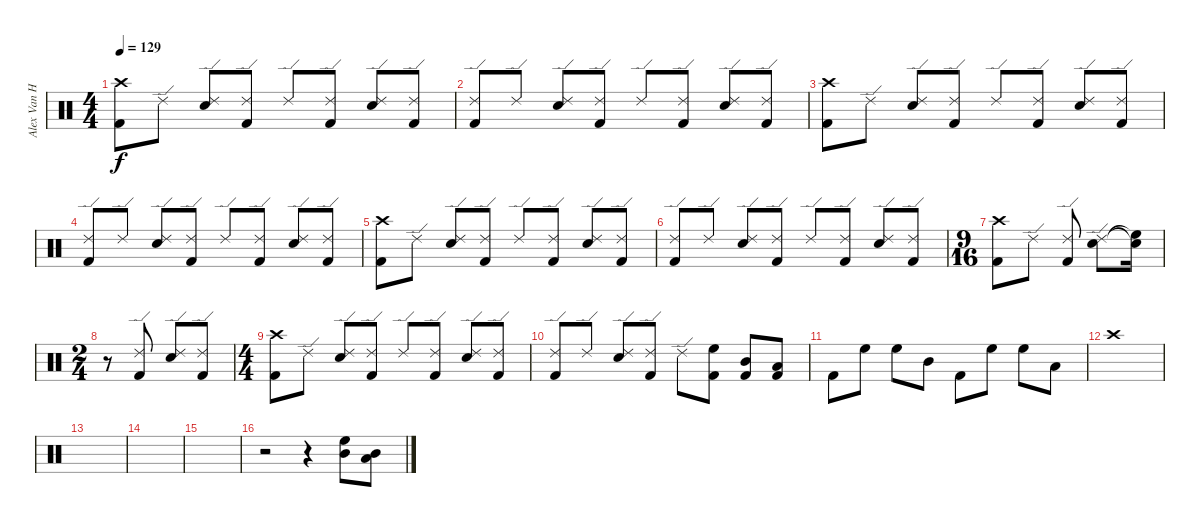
\track ("Alex Van Halen" "Alex Van H") {instrument percussion}
\staff {score}
\articulation defaults
\ts (4 4)
\tempo 129
\clef neutral
\ks c
("Crash high (hit)" "Kick (hit) 2").8{dy f} "Ride (edge) 2".8 ("Ride (edge) 2" "Snare (hit) 2").8 ("Ride (edge) 2" "Kick (hit) 2").8 "Ride (edge) 2".8 ("Ride (edge) 2" "Kick (hit) 2").8 ("Ride (edge) 2" "Snare (hit) 2").8 ("Ride (edge) 2" "Kick (hit) 2").8 |
("Ride (edge) 2" "Kick (hit) 2").8 "Ride (edge) 2".8 ("Ride (edge) 2" "Snare (hit) 2").8 ("Ride (edge) 2" "Kick (hit) 2").8 "Ride (edge) 2".8 ("Ride (edge) 2" "Kick (hit) 2").8 ("Ride (edge) 2" "Snare (hit) 2").8 ("Ride (edge) 2" "Kick (hit) 2").8 |
("Crash high (hit)" "Kick (hit) 2").8 "Ride (edge) 2".8 ("Ride (edge) 2" "Snare (hit) 2").8 ("Ride (edge) 2" "Kick (hit) 2").8 "Ride (edge) 2".8 ("Ride (edge) 2" "Kick (hit) 2").8 ("Ride (edge) 2" "Snare (hit) 2").8 ("Ride (edge) 2" "Kick (hit) 2").8 |
("Ride (edge) 2" "Kick (hit) 2").8 "Ride (edge) 2".8 ("Ride (edge) 2" "Snare (hit) 2").8 ("Ride (edge) 2" "Kick (hit) 2").8 "Ride (edge) 2".8 ("Ride (edge) 2" "Kick (hit) 2").8 ("Ride (edge) 2" "Snare (hit) 2").8 ("Ride (edge) 2" "Kick (hit) 2").8 |
("Crash high (hit)" "Kick (hit) 2").8 "Ride (edge) 2".8 ("Ride (edge) 2" "Snare (hit) 2").8 ("Ride (edge) 2" "Kick (hit) 2").8 "Ride (edge) 2".8 ("Ride (edge) 2" "Kick (hit) 2").8 ("Ride (edge) 2" "Snare (hit) 2").8 ("Ride (edge) 2" "Kick (hit) 2").8 |
("Ride (edge) 2" "Kick (hit) 2").8 "Ride (edge) 2".8 ("Ride (edge) 2" "Snare (hit) 2").8 ("Ride (edge) 2" "Kick (hit) 2").8 "Ride (edge) 2".8 ("Ride (edge) 2" "Kick (hit) 2").8 ("Ride (edge) 2" "Snare (hit) 2").8 ("Ride (edge) 2" "Kick (hit) 2").8 |
\ts (9 16)
("Crash high (hit)" "Kick (hit) 2").8 "Ride (edge) 2".8 ("Ride (edge) 2" "Kick (hit) 2").8 ("Ride (edge) 2" "Snare (hit) 2").8 ("Snare (hit)"{t} "High Floor Tom (hit)"{t}).16 |
\ts (2 4)
r.8 ("Ride (edge) 2" "Kick (hit) 2").8 ("Ride (edge) 2" "Snare (hit) 2").8 ("Ride (edge) 2" "Kick (hit) 2").8 |
\ts (4 4)
("Crash high (hit)" "Kick (hit) 2").8 "Ride (edge) 2".8 ("Ride (edge) 2" "Snare (hit) 2").8 ("Ride (edge) 2" "Kick (hit) 2").8 "Ride (edge) 2".8 ("Ride (edge) 2" "Kick (hit) 2").8 ("Ride (edge) 2" "Snare (hit) 2").8 ("Ride (edge) 2" "Kick (hit) 2").8 |
("Ride (edge) 2" "Kick (hit) 2").8 "Ride (edge) 2".8 ("Ride (edge) 2" "Snare (hit) 2").8 ("Ride (edge) 2" "Kick (hit) 2").8 "Ride (edge) 2".8 ("High Floor Tom (hit)" "Kick (hit) 2").8 ("Mid Tom (hit)" "Kick (hit) 2").8 ("Low Tom (hit)" "Kick (hit) 2").8 |
"Kick (hit) 2".8 "High Floor Tom (hit)".8 "High Floor Tom (hit)".8 "Mid Tom (hit)".8 "Kick (hit) 2".8 "High Floor Tom (hit)".8 "High Floor Tom (hit)".8 "Low Tom (hit)".8 |
"Crash high (hit)".1 |
|
|
|
r.2 r.4 ("High Floor Tom (hit)" "Mid Tom (hit)").8 ("Mid Tom (hit)" "Low Tom (hit)").8
